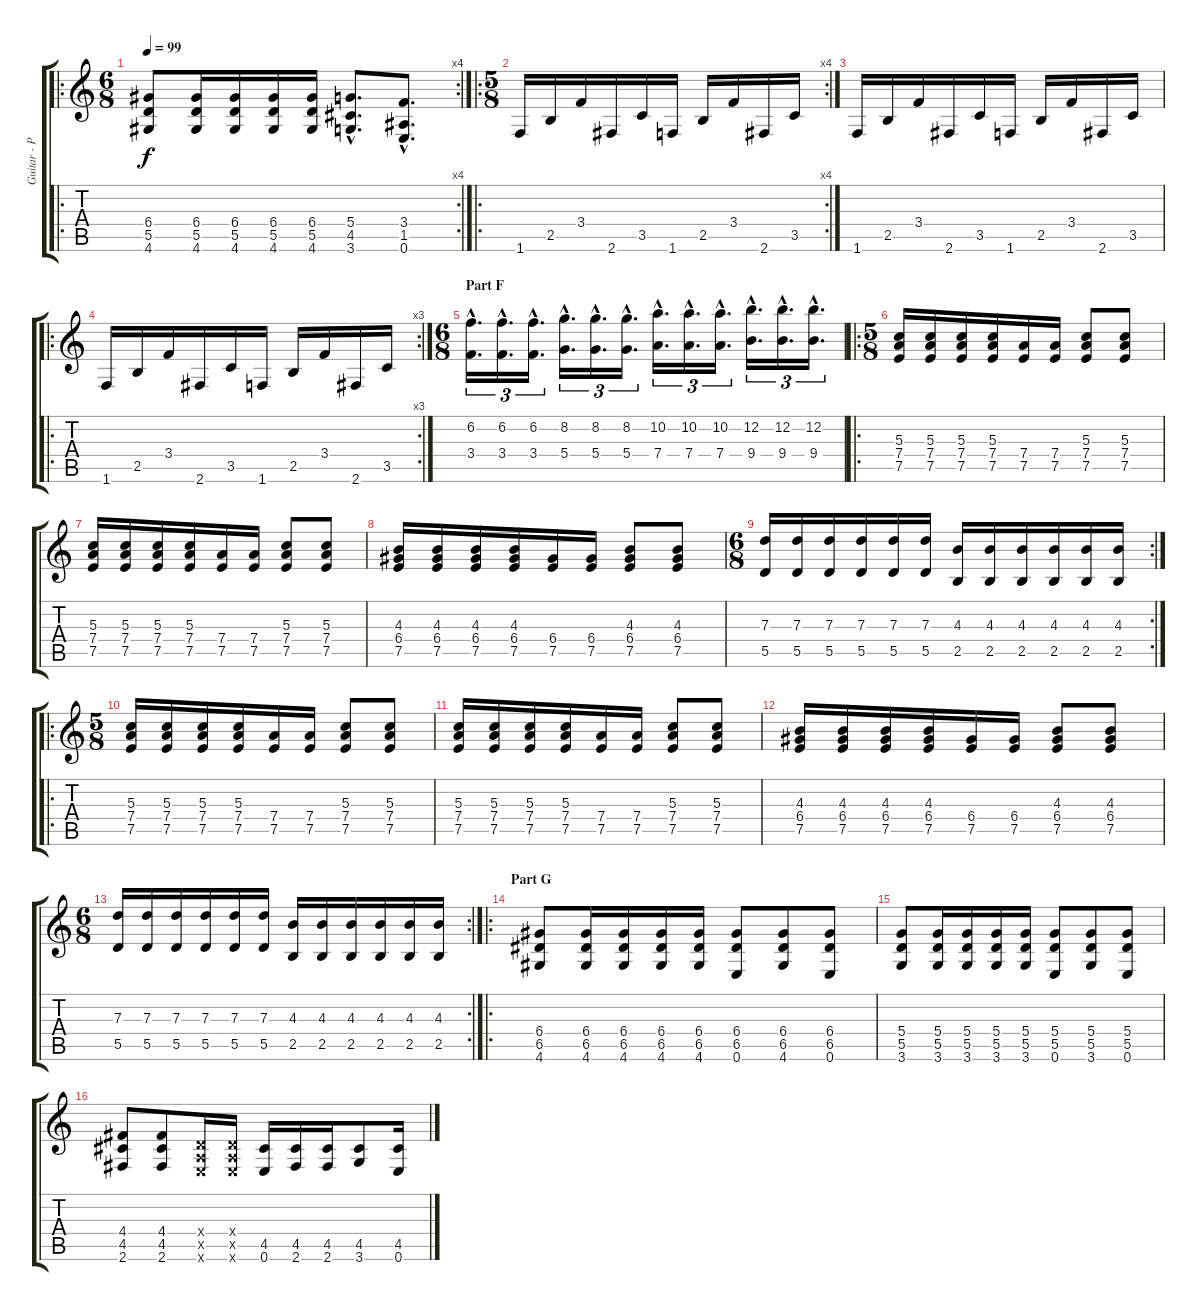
\track ("Guitar - Peter Lindgren" "Guitar - P") {instrument distortionguitar}
\staff {score tabs}
\tuning (E4 B3 G3 D3 A2 E2) {hide}
\ro
\rc 4
\ts (6 8)
\tempo 99
\clef g2
\ks c
(6.4 5.5 4.6).8{dy f} (6.4 5.5 4.6).16 (6.4 5.5 4.6).16 (6.4 5.5 4.6).16 (6.4 5.5 4.6).16 (5.4{hac} 4.5{hac} 3.6{hac}).8{d} (3.4{hac} 1.5{hac} 0.6{hac}).8{d} |
\ro
\rc 4
\ts (5 8)
1.6.16 2.5.16 3.4.16 2.6.16 3.5.16 1.6.16 2.5.16 3.4.16 2.6.16 3.5.16 |
1.6.16 2.5.16 3.4.16 2.6.16 3.5.16 1.6.16 2.5.16 3.4.16 2.6.16 3.5.16 |
\ro
\rc 3
1.6.16 2.5.16 3.4.16 2.6.16 3.5.16 1.6.16 2.5.16 3.4.16 2.6.16 3.5.16 |
\ts (6 8)
\section ("" "Part F")
(6.2{hac} 3.4{hac}).16{d tu (3 2)} (6.2{hac} 3.4{hac}).16{d tu (3 2)} (6.2{hac} 3.4{hac}).16{d tu (3 2)} (8.2{hac} 5.4{hac}).16{d tu (3 2)} (8.2{hac} 5.4{hac}).16{d tu (3 2)} (8.2{hac} 5.4{hac}).16{d tu (3 2)} (10.2{hac} 7.4{hac}).16{d tu (3 2)} (10.2{hac} 7.4{hac}).16{d tu (3 2)} (10.2{hac} 7.4{hac}).16{d tu (3 2)} (12.2{hac} 9.4{hac}).16{d tu (3 2)} (12.2{hac} 9.4{hac}).16{d tu (3 2)} (12.2{hac} 9.4{hac}).16{d tu (3 2)} |
\ro
\ts (5 8)
(5.3 7.4 7.5).16 (5.3 7.4 7.5).16 (5.3 7.4 7.5).16 (5.3 7.4 7.5).16 (7.4 7.5).16 (7.4 7.5).16 (5.3 7.4 7.5).8 (5.3 7.4 7.5).8 |
(5.3 7.4 7.5).16 (5.3 7.4 7.5).16 (5.3 7.4 7.5).16 (5.3 7.4 7.5).16 (7.4 7.5).16 (7.4 7.5).16 (5.3 7.4 7.5).8 (5.3 7.4 7.5).8 |
(4.3 6.4 7.5).16 (4.3 6.4 7.5).16 (4.3 6.4 7.5).16 (4.3 6.4 7.5).16 (6.4 7.5).16 (6.4 7.5).16 (4.3 6.4 7.5).8 (4.3 6.4 7.5).8 |
\rc 2
\ts (6 8)
(7.3 5.5).16 (7.3 5.5).16 (7.3 5.5).16 (7.3 5.5).16 (7.3 5.5).16 (7.3 5.5).16 (4.3 2.5).16 (4.3 2.5).16 (4.3 2.5).16 (4.3 2.5).16 (4.3 2.5).16 (4.3 2.5).16 |
\ro
\ts (5 8)
(5.3 7.4 7.5).16 (5.3 7.4 7.5).16 (5.3 7.4 7.5).16 (5.3 7.4 7.5).16 (7.4 7.5).16 (7.4 7.5).16 (5.3 7.4 7.5).8 (5.3 7.4 7.5).8 |
(5.3 7.4 7.5).16 (5.3 7.4 7.5).16 (5.3 7.4 7.5).16 (5.3 7.4 7.5).16 (7.4 7.5).16 (7.4 7.5).16 (5.3 7.4 7.5).8 (5.3 7.4 7.5).8 |
(4.3 6.4 7.5).16 (4.3 6.4 7.5).16 (4.3 6.4 7.5).16 (4.3 6.4 7.5).16 (6.4 7.5).16 (6.4 7.5).16 (4.3 6.4 7.5).8 (4.3 6.4 7.5).8 |
\rc 2
\ts (6 8)
(7.3 5.5).16 (7.3 5.5).16 (7.3 5.5).16 (7.3 5.5).16 (7.3 5.5).16 (7.3 5.5).16 (4.3 2.5).16 (4.3 2.5).16 (4.3 2.5).16 (4.3 2.5).16 (4.3 2.5).16 (4.3 2.5).16 |
\ro
\section ("" "Part G")
(6.4 6.5 4.6).8 (6.4 6.5 4.6).16 (6.4 6.5 4.6).16 (6.4 6.5 4.6).16 (6.4 6.5 4.6).16 (6.4 6.5 0.6).8 (6.4 6.5 4.6).8 (6.4 6.5 0.6).8 |
(5.4 5.5 3.6).8 (5.4 5.5 3.6).16 (5.4 5.5 3.6).16 (5.4 5.5 3.6).16 (5.4 5.5 3.6).16 (5.4 5.5 0.6).8 (5.4 5.5 3.6).8 (5.4 5.5 0.6).8 |
(4.4 4.5 2.6).8 (4.4 4.5 2.6).8 (0.4{x} 0.5{x} 0.6{x}).16 (0.4{x} 0.5{x} 0.6{x}).16 (4.5 0.6).16 (4.5 2.6).16 (4.5 2.6).16 (4.5 3.6).8 (4.5 0.6).16
